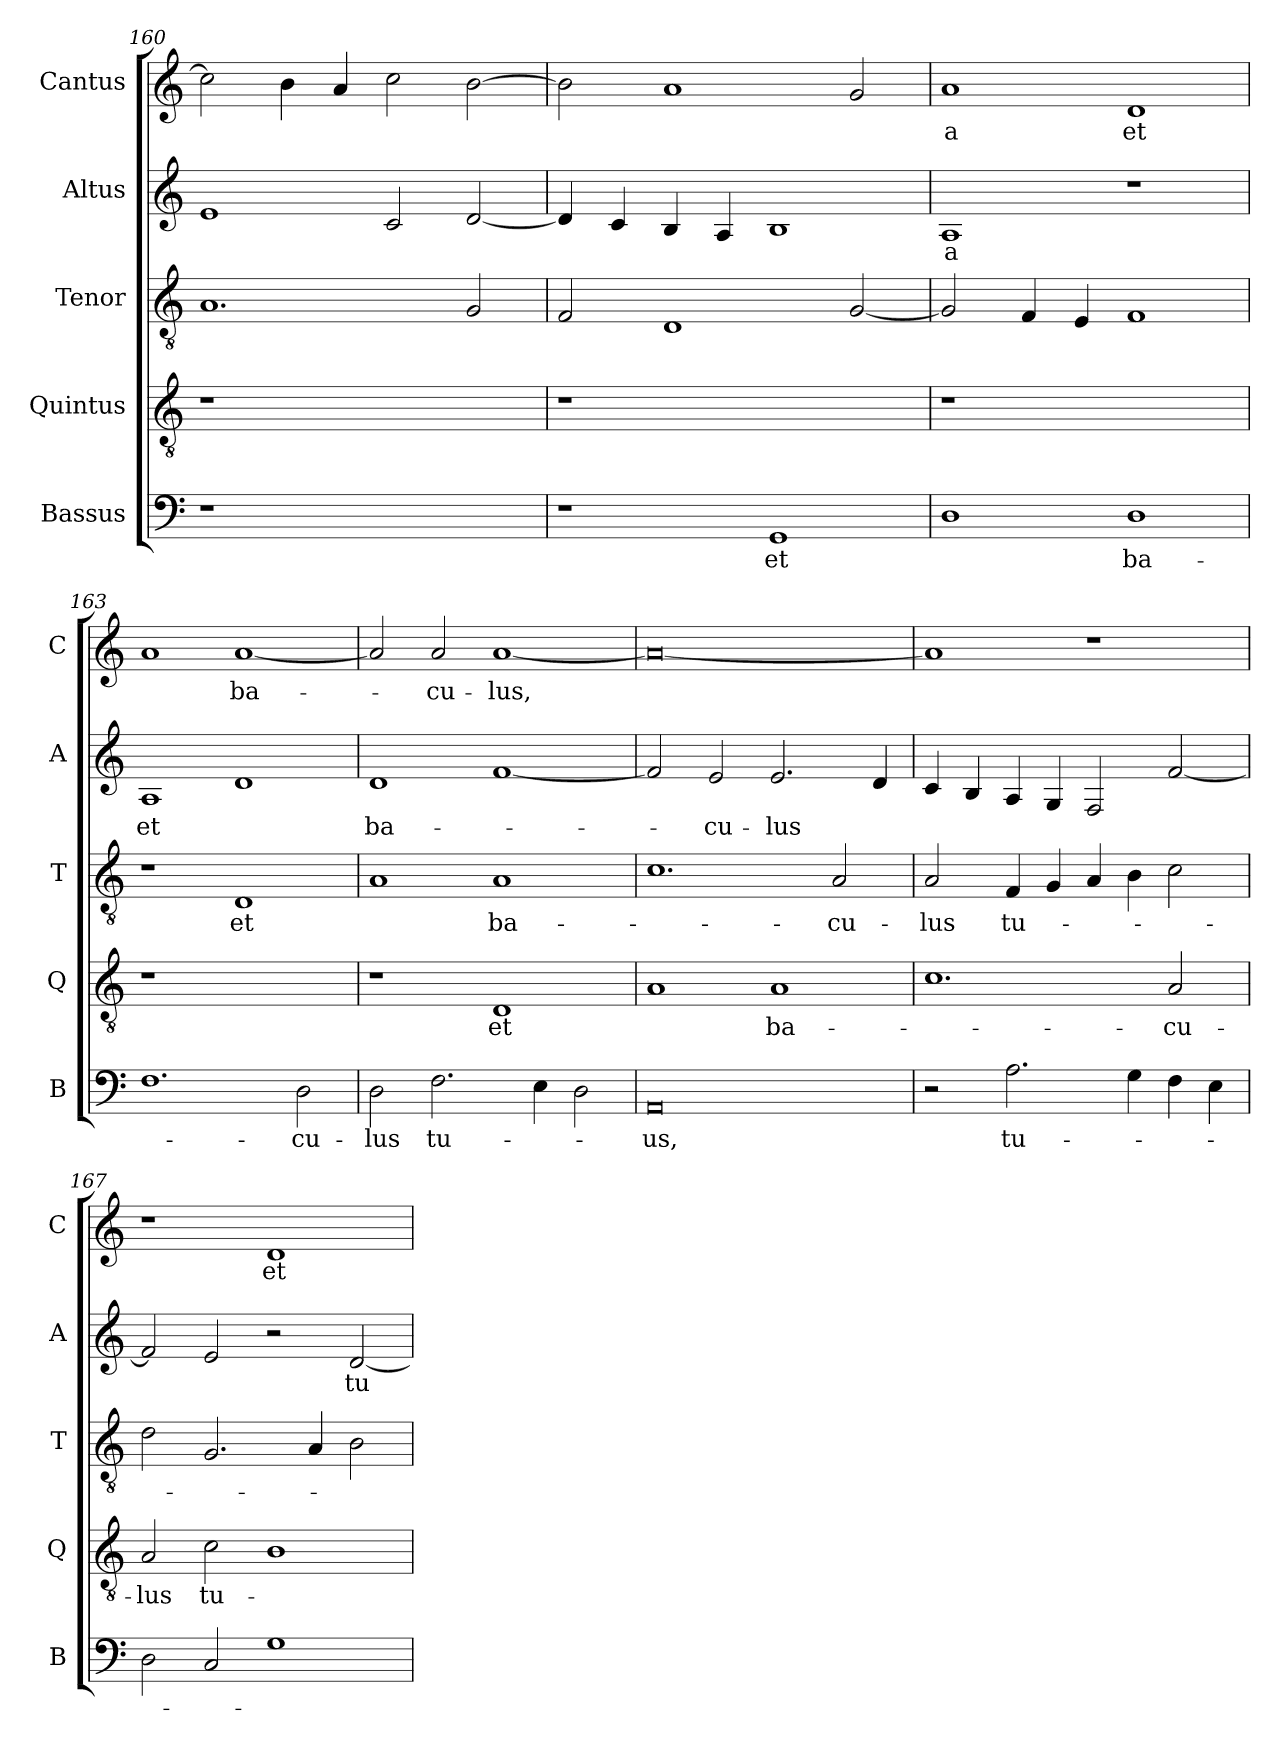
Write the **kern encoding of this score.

**kern	**text	**kern	**text	**kern	**text	**kern	**text	**kern	**text
*part5	*part5	*part4	*part4	*part3	*part3	*part2	*part2	*part1	*part1
*staff5	*staff5	*staff4	*staff4	*staff3	*staff3	*staff2	*staff2	*staff1	*staff1
*I"Bassus	*	*I"Quintus	*	*I"Tenor	*	*I"Altus	*	*I"Cantus	*
*I'B	*	*I'Q	*	*I'T	*	*I'A	*	*I'C	*
*clefF4	*	*clefGv2	*	*clefGv2	*	*clefG2	*	*clefG2	*
*k[]	*	*k[]	*	*k[]	*	*k[]	*	*k[]	*
*C:	*	*C:	*	*C:	*	*C:	*	*C:	*
=160	=160	=160	=160	=160	=160	=160	=160	=160	=160
1r	.	1r	.	1.A	.	1e	.	2cc\]	.
.	.	.	.	.	.	.	.	4b\	.
.	.	.	.	.	.	.	.	4a/	.
1ryy	.	1ryy	.	.	.	2c/	.	2cc\	.
.	.	.	.	2G/	.	[2d/	.	[2b\	.
=161	=161	=161	=161	=161	=161	=161	=161	=161	=161
1r	.	1r	.	2F/	.	4d/]	.	2b\]	.
.	.	.	.	.	.	4c/	.	.	.
.	.	.	.	1D	.	4B/	.	1a	.
.	.	.	.	.	.	4A/	.	.	.
!	!LO:LY:b	!	!	!	!	!	!	!	!
1GG	et	1ryy	.	.	.	1B	.	.	.
.	.	.	.	[2G/	.	.	.	2g/	.
=162	=162	=162	=162	=162	=162	=162	=162	=162	=162
!	!	!	!	!	!	!	!LO:LY:b	!	!LO:LY:b
1D	.	1r	.	2G/]	.	1A	-a	1a	-a
.	.	.	.	4F/	.	.	.	.	.
.	.	.	.	4E/	.	.	.	.	.
!	!LO:LY:b	!	!	!	!	!	!	!	!LO:LY:b
1D	ba-	1ryy	.	1F	.	1r	.	1d	et
!!LO:LB:g=z
=163	=163	=163	=163	=163	=163	=163	=163	=163	=163
!	!	!	!	!	!	!	!LO:LY:b	!	!
1.F	.	1r	.	1r	.	1A	et	1a	.
!	!	!	!	!	!LO:LY:b	!	!	!	!LO:LY:b
.	.	1ryy	.	1D	et	1d	.	[1a	ba-
!	!LO:LY:b	!	!	!	!	!	!	!	!
2D\	-cu-	.	.	.	.	.	.	.	.
=164	=164	=164	=164	=164	=164	=164	=164	=164	=164
!	!LO:LY:b	!	!	!	!	!	!LO:LY:b	!	!
2D\	-lus	1r	.	1A	.	1d	ba-	2a/]	.
!	!LO:LY:b	!	!	!	!	!	!	!	!LO:LY:b
2.F\	tu-	.	.	.	.	.	.	2a/	-cu-
!	!	!	!LO:LY:b	!	!LO:LY:b	!	!	!	!LO:LY:b
.	.	1D	et	1A	ba-	[1f	.	[1a	-lus,
4E\	.	.	.	.	.	.	.	.	.
2D\	.	.	.	.	.	.	.	.	.
=165	=165	=165	=165	=165	=165	=165	=165	=165	=165
!	!LO:LY:b	!	!	!	!	!	!	!	!
0AA	-us,	1A	.	1.c	.	2f/]	.	0a_	.
!	!	!	!	!	!	!	!LO:LY:b	!	!
.	.	.	.	.	.	2e/	-cu-	.	.
!	!	!	!LO:LY:b	!	!	!	!LO:LY:b	!	!
.	.	1A	ba-	.	.	2.e/	-lus	.	.
!	!	!	!	!	!LO:LY:b	!	!	!	!
.	.	.	.	2A/	-cu-	.	.	.	.
.	.	.	.	.	.	4d/	.	.	.
=166	=166	=166	=166	=166	=166	=166	=166	=166	=166
!	!	!	!	!	!LO:LY:b	!	!	!	!
2r	.	1.c	.	2A/	-lus	4c/	.	1a]	.
.	.	.	.	.	.	4B/	.	.	.
!	!LO:LY:b	!	!	!	!LO:LY:b	!	!	!	!
2.A\	tu-	.	.	4F/	tu-	4A/	.	.	.
.	.	.	.	4G/	.	4G/	.	.	.
.	.	.	.	4A/	.	2F/	.	1r	.
4G\	.	.	.	4B\	.	.	.	.	.
!	!	!	!LO:LY:b	!	!	!	!	!	!
4F\	.	2A/	-cu-	2c\	.	[2f/	.	.	.
4E\	.	.	.	.	.	.	.	.	.
=167	=167	=167	=167	=167	=167	=167	=167	=167	=167
!	!	!	!LO:LY:b	!	!	!	!	!	!
2D\	.	2A/	-lus	2d\	.	2f/]	.	1r	.
!	!	!	!LO:LY:b	!	!	!	!	!	!
2C/	.	2c\	tu-	2.G/	.	2e/	.	.	.
!	!	!	!	!	!	!	!	!	!LO:LY:b
1G	.	1B	.	.	.	2r	.	1d	et
.	.	.	.	4A/	.	.	.	.	.
!	!	!	!	!	!	!	!LO:LY:b	!	!
.	.	.	.	2B\	.	[2d/	tu-	.	.
=	=	=	=	=	=	=	=	=	=
*-	*-	*-	*-	*-	*-	*-	*-	*-	*-
